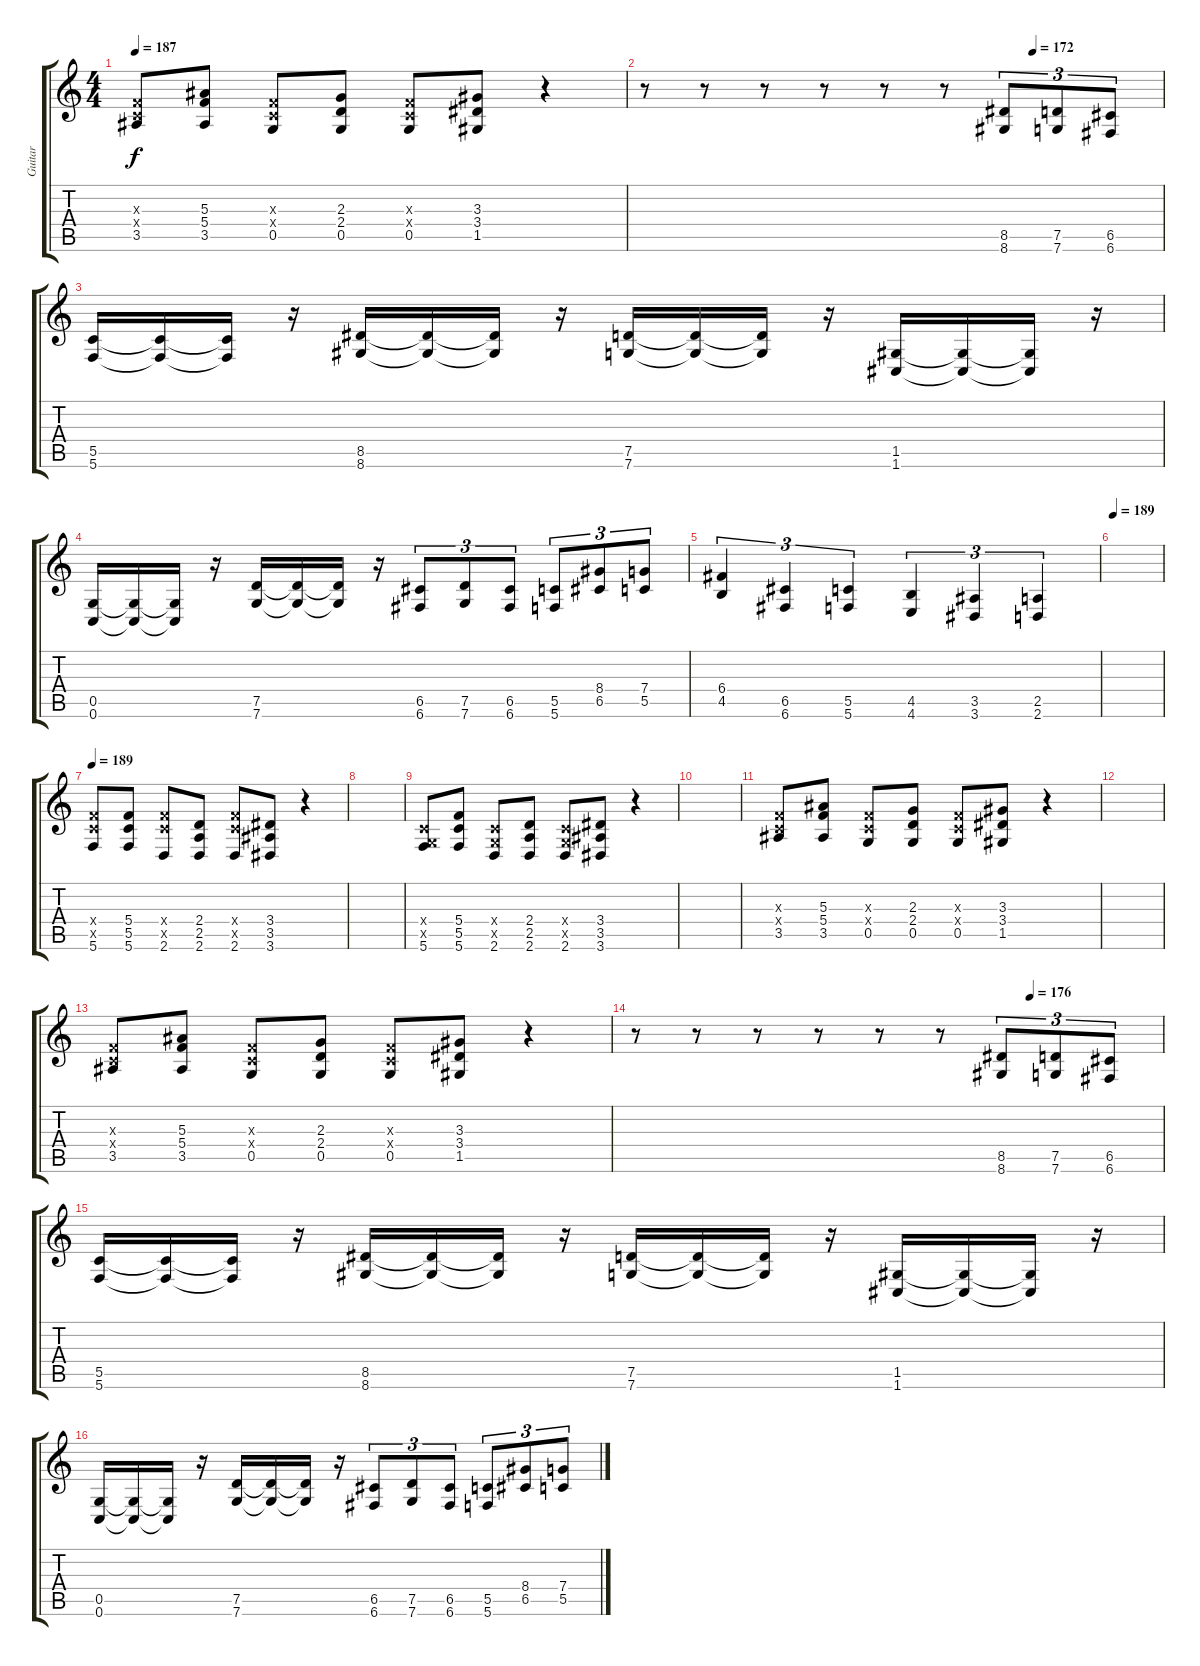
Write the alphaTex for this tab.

\track ("Guitar" "Guitar") {instrument overdrivenguitar}
\staff {score tabs}
\tuning (D4 A3 F3 C3 G2 C2) {hide}
\ts (4 4)
\tempo 187
\clef g2
\ks c
(0.3{x} 0.4{x} 3.5).8{dy f} (5.3 5.4 3.5).8 (0.3{x} 0.4{x} 0.5).8 (2.3 2.4 0.5).8 (0.3{x} 0.4{x} 0.5).8 (3.3 3.4 1.5).8 r.4 |
\tempo (172 0.75)
r.8 r.8 r.8 r.8 r.8 r.8 (8.5 8.6).8{tu (3 2)} (7.5 7.6).8{tu (3 2)} (6.5 6.6).8{tu (3 2)} |
(5.5 5.6).16 (5.5{t} 5.6{t}).16 (5.5{t} 5.6{t}).16 r.16 (8.5 8.6).16 (8.5{t} 8.6{t}).16 (8.5{t} 8.6{t}).16 r.16 (7.5 7.6).16 (7.5{t} 7.6{t}).16 (7.5{t} 7.6{t}).16 r.16 (1.5 1.6).16 (1.5{t} 1.6{t}).16 (1.5{t} 1.6{t}).16 r.16 |
(0.5 0.6).16 (0.5{t} 0.6{t}).16 (0.5{t} 0.6{t}).16 r.16 (7.5 7.6).16 (7.5{t} 7.6{t}).16 (7.5{t} 7.6{t}).16 r.16 (6.5 6.6).8{tu (3 2)} (7.5 7.6).8{tu (3 2)} (6.5 6.6).8{tu (3 2)} (5.5 5.6).8{tu (3 2)} (8.4 6.5).8{tu (3 2)} (7.4 5.5).8{tu (3 2)} |
(6.4 4.5).4{tu (3 2)} (6.5 6.6).4{tu (3 2)} (5.5 5.6).4{tu (3 2)} (4.5 4.6).4{tu (3 2)} (3.5 3.6).4{tu (3 2)} (2.5 2.6).4{tu (3 2)} |
\tempo 189
|
\tempo 189
(5.4{x} 5.5{x} 5.6).8 (5.4 5.5 5.6).8 (5.4{x} 5.5{x} 2.6).8 (2.4 2.5 2.6).8 (5.4{x} 5.5{x} 2.6).8 (3.4 3.5 3.6).8 r.4 |
|
(0.4{x} 0.5{x} 5.6).8 (5.4 5.5 5.6).8 (0.4{x} 0.5{x} 2.6).8 (2.4 2.5 2.6).8 (0.4{x} 0.5{x} 2.6).8 (3.4 3.5 3.6).8 r.4 |
|
(0.3{x} 0.4{x} 3.5).8 (5.3 5.4 3.5).8 (0.3{x} 0.4{x} 0.5).8 (2.3 2.4 0.5).8 (0.3{x} 0.4{x} 0.5).8 (3.3 3.4 1.5).8 r.4 |
|
(0.3{x} 0.4{x} 3.5).8 (5.3 5.4 3.5).8 (0.3{x} 0.4{x} 0.5).8 (2.3 2.4 0.5).8 (0.3{x} 0.4{x} 0.5).8 (3.3 3.4 1.5).8 r.4 |
\tempo (176 0.75)
r.8 r.8 r.8 r.8 r.8 r.8 (8.5 8.6).8{tu (3 2)} (7.5 7.6).8{tu (3 2)} (6.5 6.6).8{tu (3 2)} |
(5.5 5.6).16 (5.5{t} 5.6{t}).16 (5.5{t} 5.6{t}).16 r.16 (8.5 8.6).16 (8.5{t} 8.6{t}).16 (8.5{t} 8.6{t}).16 r.16 (7.5 7.6).16 (7.5{t} 7.6{t}).16 (7.5{t} 7.6{t}).16 r.16 (1.5 1.6).16 (1.5{t} 1.6{t}).16 (1.5{t} 1.6{t}).16 r.16 |
(0.5 0.6).16 (0.5{t} 0.6{t}).16 (0.5{t} 0.6{t}).16 r.16 (7.5 7.6).16 (7.5{t} 7.6{t}).16 (7.5{t} 7.6{t}).16 r.16 (6.5 6.6).8{tu (3 2)} (7.5 7.6).8{tu (3 2)} (6.5 6.6).8{tu (3 2)} (5.5 5.6).8{tu (3 2)} (8.4 6.5).8{tu (3 2)} (7.4 5.5).8{tu (3 2)}
